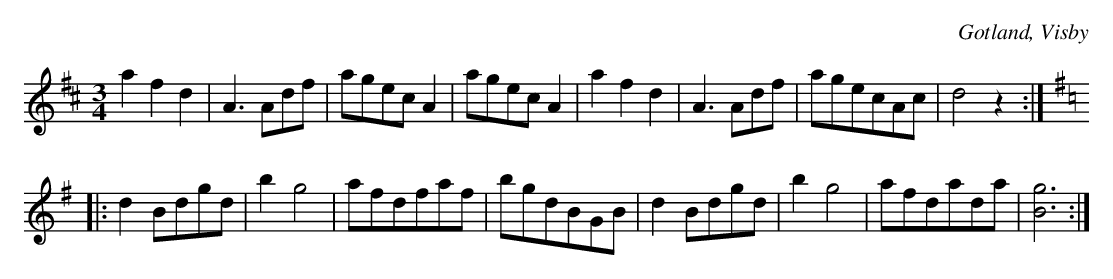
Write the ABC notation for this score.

X:1
T:
O:Gotland, Visby
M:3/4
L:1/8
K:D
a2 f2 d2|A3 Adf|agec A2|agec A2|a2 f2 d2|A3 Adf|agecAc|d4 z2::
K:G
d2 Bdgd|b2 g4|afdfaf|bgdBGB|d2 Bdgd|b2 g4|afdada|[Bg]6:|
